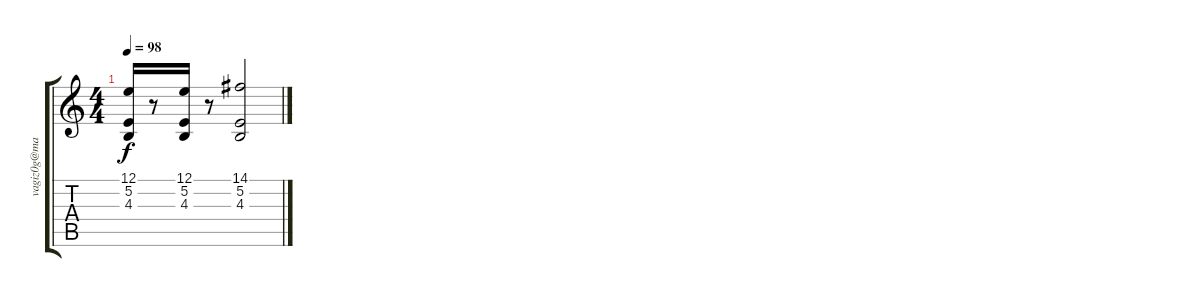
\track ("" "vagiz0g@ma") {instrument tuba}
\staff {score tabs}
\tuning (E4 B3 G3 D3 A2 E2) {hide}
\ts (4 4)
\tempo 98
\clef g2
\ks c
(12.1 5.2 4.3).16{dy f} r.8 (12.1 5.2 4.3).16 r.8 (14.1 5.2 4.3).2
